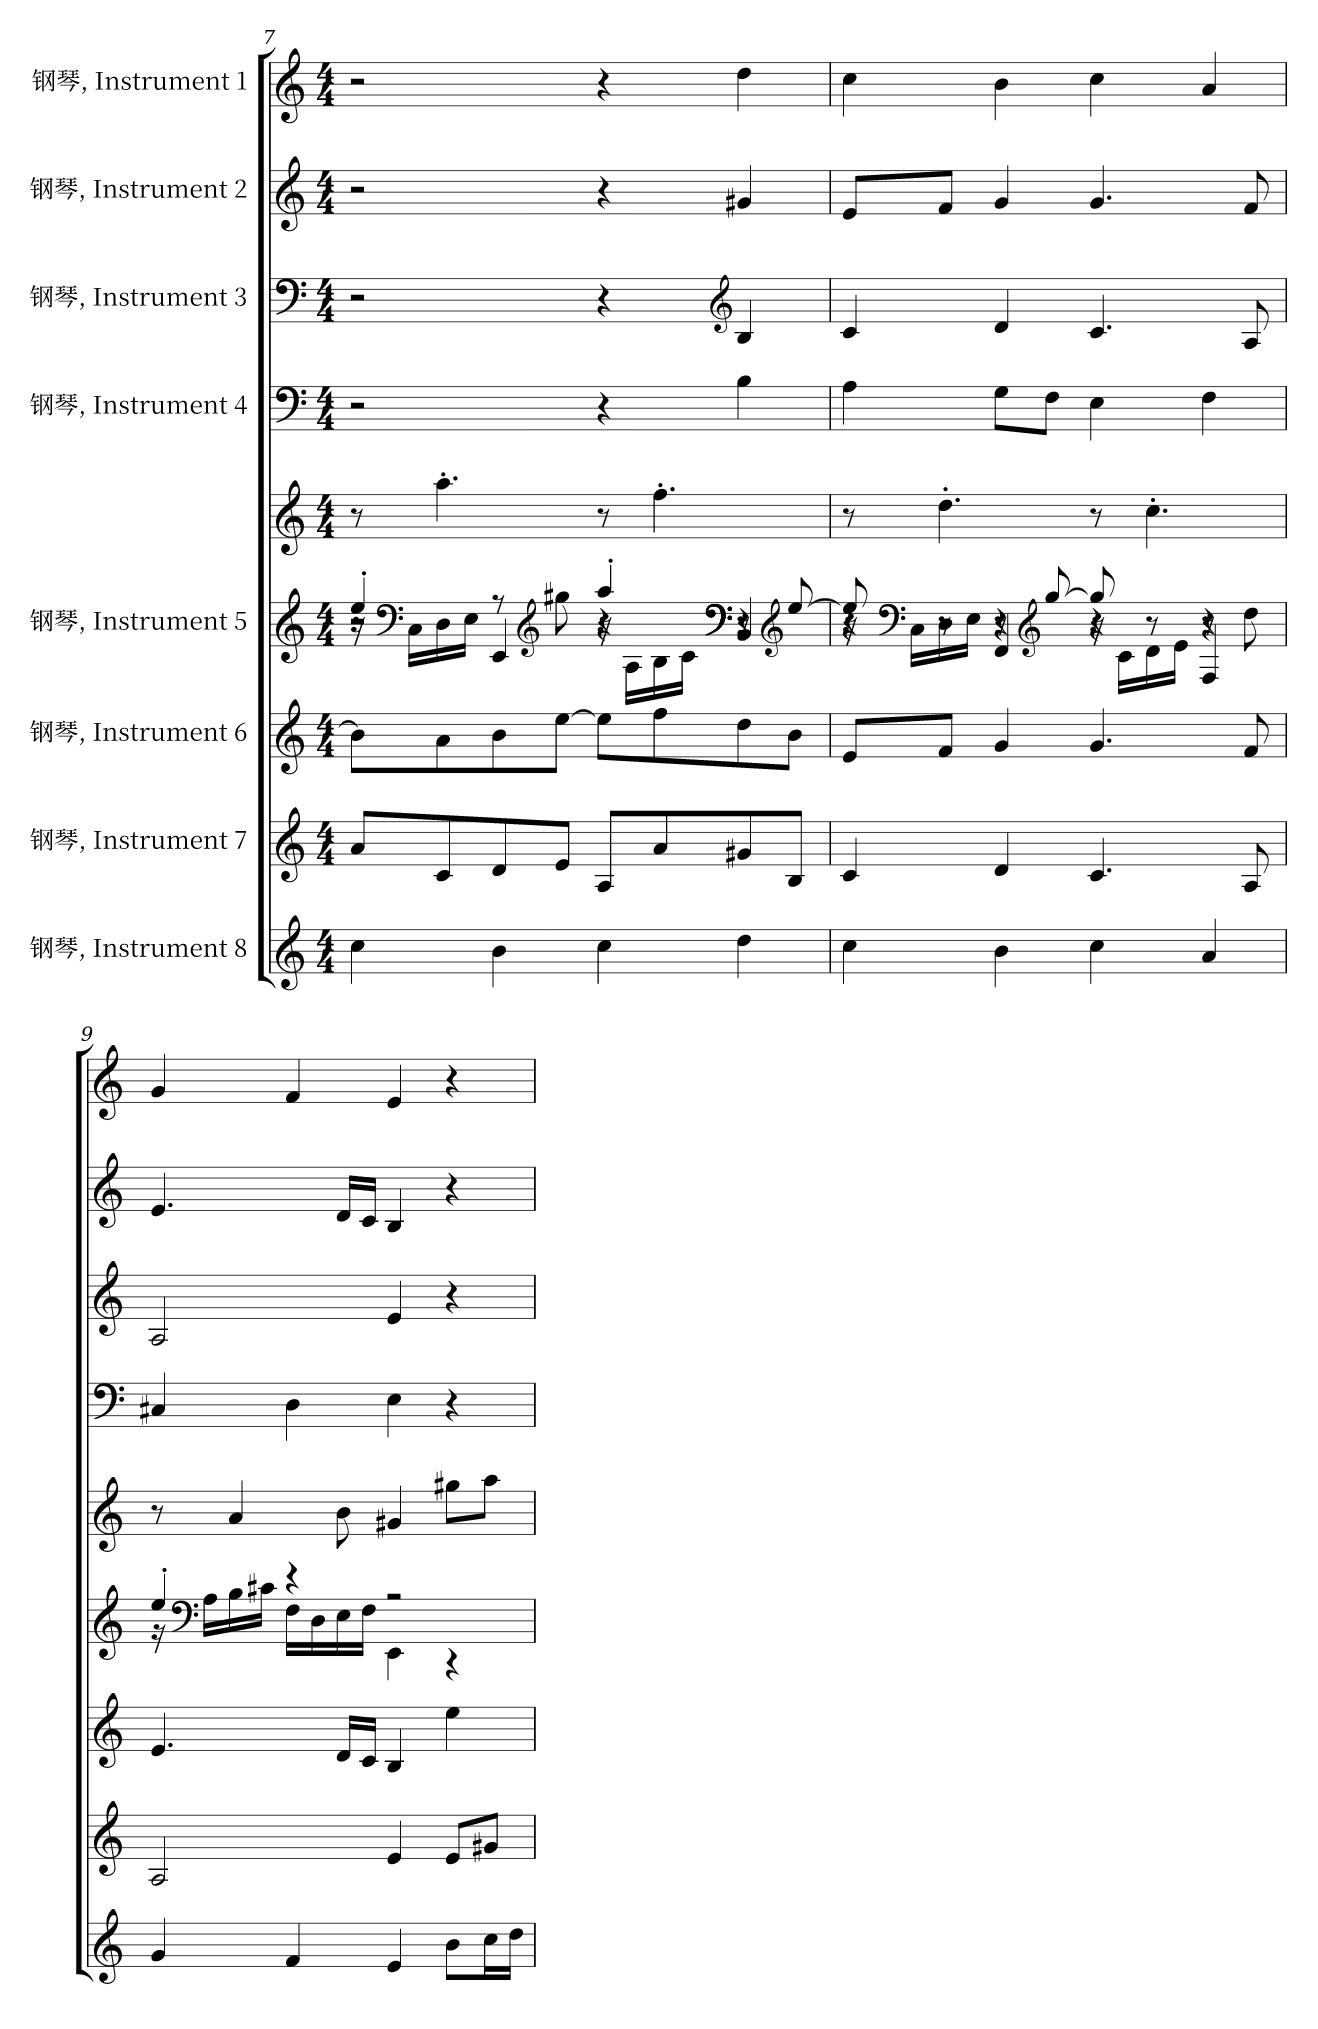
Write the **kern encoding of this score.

**kern	**kern	**kern	**kern	**kern	**kern	**kern	**kern	**kern
*part8	*part7	*part6	*part5	*part5	*part4	*part3	*part2	*part1
*staff9	*staff8	*staff7	*staff6	*staff5	*staff4	*staff3	*staff2	*staff1
*I"钢琴, Instrument 8	*I"钢琴, Instrument 7	*I"钢琴, Instrument 6	*I"钢琴, Instrument 5	*	*I"钢琴, Instrument 4	*I"钢琴, Instrument 3	*I"钢琴, Instrument 2	*I"钢琴, Instrument 1
!!LO:PB:g=z
*clefG2	*clefG2	*clefG2	*clefG2	*clefG2	*clefF4	*clefF4	*clefG2	*clefG2
*k[]	*k[]	*k[]	*k[]	*k[]	*k[]	*k[]	*k[]	*k[]
*M4/4	*M4/4	*M4/4	*M4/4	*M4/4	*M4/4	*M4/4	*M4/4	*M4/4
=7	=7	=7	=7	=7	=7	=7	=7	=7
*	*	*	*^	*	*	*	*	*
*	*	*	*	*^	*	*	*	*	*
4cc\	8a/L	8b\L]	2r	16r	4ee'/	8r	2r	2r	2r	2r
*	*	*	*clefF4	*	*	*	*	*	*	*
.	.	.	.	16C\LL	.	.	.	.	.	.
.	8c/	8a\	.	16D\	.	4.aa'\	.	.	.	.
.	.	.	.	16E\JJ	.	.	.	.	.	.
4b\	8d/	8b\	.	8r	4EE/	.	.	.	.	.
*	*	*	*clefG2	*	*	*	*	*	*	*
.	8e/J	[8ee\J	.	8gg#X\	.	.	.	.	.	.
4cc\	8A/L	8ee\L]	4r	16r	4aa'/	8r	4r	4r	4r	4r
.	.	.	.	16A\LL	.	.	.	.	.	.
.	8a/	8ff\	.	16B\	.	4.ff'\	.	.	.	.
.	.	.	.	16c\JJ	.	.	.	.	.	.
*	*	*	*clefF4	*	*	*	*	*clefG2	*	*
4dd\	8g#X/	8dd\	8r	4r	4BB/	.	4B\	4B/	4g#X/	4dd\
*	*	*	*clefG2	*	*	*	*	*	*	*
.	8B/J	8b\J	[8ee/	.	.	.	.	.	.	.
=8	=8	=8	=8	=8	=8	=8	=8	=8	=8	=8
4cc\	4c/	8e/L	8ee/]	16r	4r	8r	4A\	4c/	8e/L	4cc\
*	*	*	*clefF4	*	*	*	*	*	*	*
.	.	.	.	16C\LL	.	.	.	.	.	.
.	.	8f/J	8r	16D\	.	4.dd'\	.	.	8f/J	.
.	.	.	.	16E\JJ	.	.	.	.	.	.
4b\	4d/	4g/	8r	4r	4FF/	.	8G\L	4d/	4g/	4b\
*	*	*	*clefG2	*	*	*	*	*	*	*
.	.	.	[8gg/	.	.	.	8F\J	.	.	.
4cc\	4.c/	4.g/	8gg/]	16r	4r	8r	4E\	4.c/	4.g/	4cc\
.	.	.	.	16c\LL	.	.	.	.	.	.
.	.	.	8r	16d\	.	4.cc'\	.	.	.	.
.	.	.	.	16e\JJ	.	.	.	.	.	.
4a/	.	.	4r	8r	4F/	.	4F\	.	.	4a/
.	8A/	8f/	.	8dd\	.	.	.	8A/	8f/	.
*	*	*	*	*v	*v	*	*	*	*	*
!!LO:PB:g=z
=9	=9	=9	=9	=9	=9	=9	=9	=9	=9
4g/	2A/	4.e/	4ee'/	16r	8r	4C#X/	2A/	4.e/	4g/
*	*	*	*clefF4	*	*	*	*	*	*
.	.	.	.	16A\LL	.	.	.	.	.
.	.	.	.	16B\	4a/	.	.	.	.
.	.	.	.	16c#X\JJ	.	.	.	.	.
4f/	.	.	4r	16F\LL	.	4D\	.	.	4f/
.	.	.	.	16D\	.	.	.	.	.
.	.	16d/LL	.	16E\	8b\	.	.	16d/LL	.
.	.	16c/JJ	.	16F\JJ	.	.	.	16c/JJ	.
4e/	4e/	4B/	2r	4EE\	4g#X/	4E\	4e/	4B/	4e/
8b\L	8e/L	4ee\	.	4r	8gg#X\L	4r	4r	4r	4r
16cc\L	8g#X/J	.	.	.	8aa\J	.	.	.	.
16dd\JJ	.	.	.	.	.	.	.	.	.
*	*	*	*v	*v	*	*	*	*	*
=	=	=	=	=	=	=	=	=
*-	*-	*-	*-	*-	*-	*-	*-	*-
